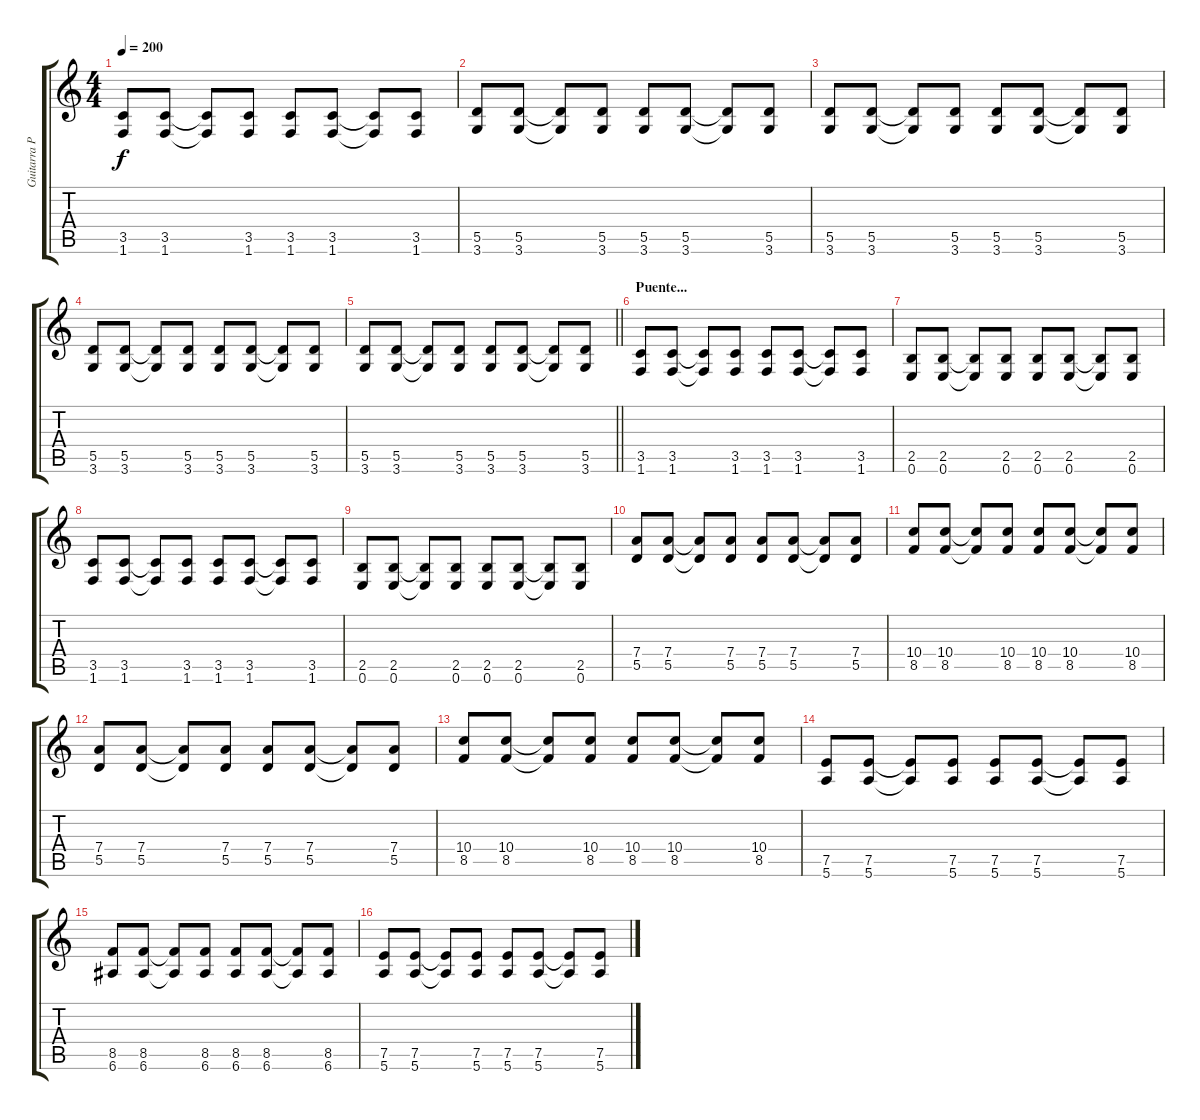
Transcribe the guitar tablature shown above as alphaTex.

\track ("Guitarra Principal" "Guitarra P") {instrument distortionguitar}
\staff {score tabs}
\tuning (E4 B3 G3 D3 A2 E2) {hide}
\ts (4 4)
\tempo 200
\clef g2
\ks c
(3.5 1.6).8{dy f} (3.5 1.6).8 (3.5{t} 1.6{t}).8 (3.5 1.6).8 (3.5 1.6).8 (3.5 1.6).8 (3.5{t} 1.6{t}).8 (3.5 1.6).8 |
(5.5 3.6).8 (5.5 3.6).8 (5.5{t} 3.6{t}).8 (5.5 3.6).8 (5.5 3.6).8 (5.5 3.6).8 (5.5{t} 3.6{t}).8 (5.5 3.6).8 |
(5.5 3.6).8 (5.5 3.6).8 (5.5{t} 3.6{t}).8 (5.5 3.6).8 (5.5 3.6).8 (5.5 3.6).8 (5.5{t} 3.6{t}).8 (5.5 3.6).8 |
(5.5 3.6).8 (5.5 3.6).8 (5.5{t} 3.6{t}).8 (5.5 3.6).8 (5.5 3.6).8 (5.5 3.6).8 (5.5{t} 3.6{t}).8 (5.5 3.6).8 |
\barLineRight lightlight
(5.5 3.6).8 (5.5 3.6).8 (5.5{t} 3.6{t}).8 (5.5 3.6).8 (5.5 3.6).8 (5.5 3.6).8 (5.5{t} 3.6{t}).8 (5.5 3.6).8 |
\section ("" "Puente...")
(3.5 1.6).8 (3.5 1.6).8 (3.5{t} 1.6{t}).8 (3.5 1.6).8 (3.5 1.6).8 (3.5 1.6).8 (3.5{t} 1.6{t}).8 (3.5 1.6).8 |
(2.5 0.6).8 (2.5 0.6).8 (2.5{t} 0.6{t}).8 (2.5 0.6).8 (2.5 0.6).8 (2.5 0.6).8 (2.5{t} 0.6{t}).8 (2.5 0.6).8 |
(3.5 1.6).8 (3.5 1.6).8 (3.5{t} 1.6{t}).8 (3.5 1.6).8 (3.5 1.6).8 (3.5 1.6).8 (3.5{t} 1.6{t}).8 (3.5 1.6).8 |
(2.5 0.6).8 (2.5 0.6).8 (2.5{t} 0.6{t}).8 (2.5 0.6).8 (2.5 0.6).8 (2.5 0.6).8 (2.5{t} 0.6{t}).8 (2.5 0.6).8 |
(7.4 5.5).8 (7.4 5.5).8 (7.4{t} 5.5{t}).8 (7.4 5.5).8 (7.4 5.5).8 (7.4 5.5).8 (7.4{t} 5.5{t}).8 (7.4 5.5).8 |
(10.4 8.5).8 (10.4 8.5).8 (10.4{t} 8.5{t}).8 (10.4 8.5).8 (10.4 8.5).8 (10.4 8.5).8 (10.4{t} 8.5{t}).8 (10.4 8.5).8 |
(7.4 5.5).8 (7.4 5.5).8 (7.4{t} 5.5{t}).8 (7.4 5.5).8 (7.4 5.5).8 (7.4 5.5).8 (7.4{t} 5.5{t}).8 (7.4 5.5).8 |
(10.4 8.5).8 (10.4 8.5).8 (10.4{t} 8.5{t}).8 (10.4 8.5).8 (10.4 8.5).8 (10.4 8.5).8 (10.4{t} 8.5{t}).8 (10.4 8.5).8 |
(7.5 5.6).8 (7.5 5.6).8 (7.5{t} 5.6{t}).8 (7.5 5.6).8 (7.5 5.6).8 (7.5 5.6).8 (7.5{t} 5.6{t}).8 (7.5 5.6).8 |
(8.5 6.6).8 (8.5 6.6).8 (8.5{t} 6.6{t}).8 (8.5 6.6).8 (8.5 6.6).8 (8.5 6.6).8 (8.5{t} 6.6{t}).8 (8.5 6.6).8 |
(7.5 5.6).8 (7.5 5.6).8 (7.5{t} 5.6{t}).8 (7.5 5.6).8 (7.5 5.6).8 (7.5 5.6).8 (7.5{t} 5.6{t}).8 (7.5 5.6).8
